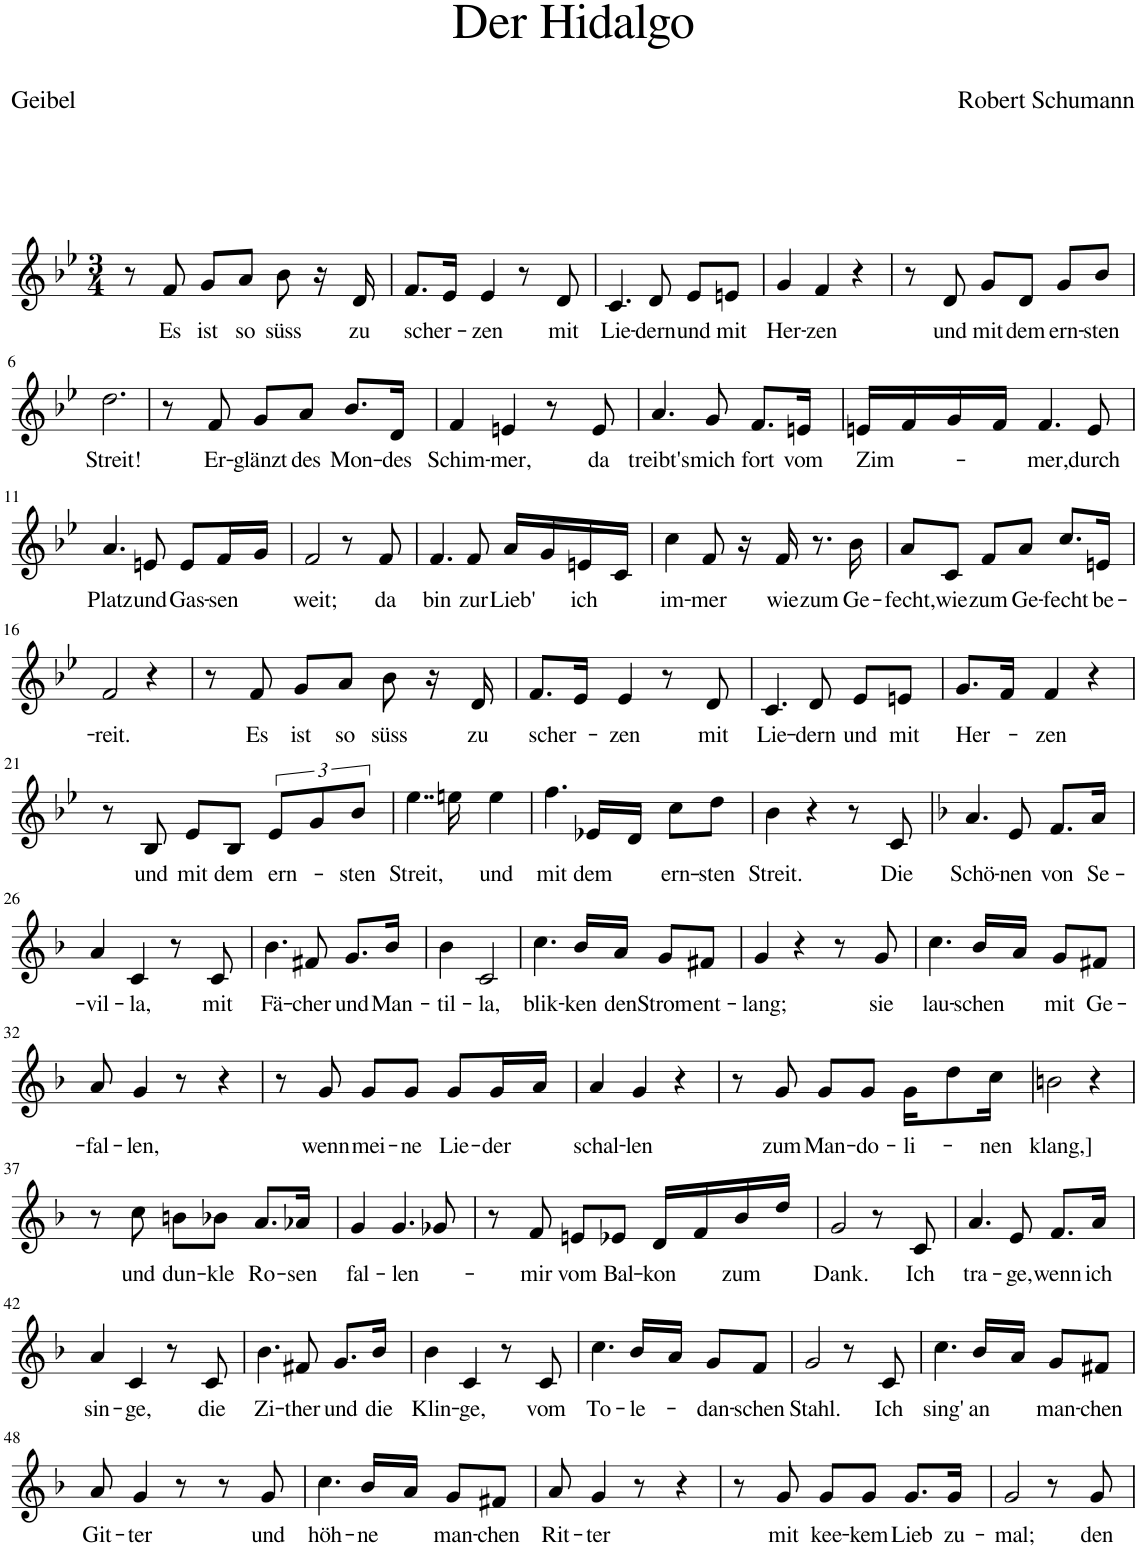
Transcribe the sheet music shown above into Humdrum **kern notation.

**kern	**text
*part1	*part1
*staff1	*staff1
*I"Piano	*
*I'Pno	*
*clefG2	*
*k[b-e-]	*
*M3/4	*
=1	=1
8r	.
!	!LO:LY:b
8f/	Es
!	!LO:LY:b
8g/L	ist
!	!LO:LY:b
8a/J	so
!	!LO:LY:b
8b-\	süss
16r	.
!	!LO:LY:b
16d/	zu
=2	=2
!	!LO:LY:b
8.f/L	scher-
16e-/Jk	.
!	!LO:LY:b
4e-/	-zen
8r	.
!	!LO:LY:b
8d/	mit
=3	=3
!	!LO:LY:b
4.c/	Lie-
!	!LO:LY:b
8d/	-dern
!	!LO:LY:b
8e-/L	und
!	!LO:LY:b
8en/J	mit
=4	=4
!	!LO:LY:b
4g/	Her-
!	!LO:LY:b
4f/	-zen
4r	.
=5	=5
8r	.
!	!LO:LY:b
8d/	und
!	!LO:LY:b
8g/L	mit
!	!LO:LY:b
8d/J	dem
!	!LO:LY:b
8g/L	ern-
!	!LO:LY:b
8b-/J	-sten
!!LO:LB:g=z
=6	=6
!	!LO:LY:b
2.dd\	Streit!
=7	=7
8r	.
!	!LO:LY:b
8f/	Er-
!	!LO:LY:b
8g/L	-glänzt
!	!LO:LY:b
8a/J	des
!	!LO:LY:b
8.b-/L	Mon-
!	!LO:LY:b
16d/Jk	-des
=8	=8
!	!LO:LY:b
4f/	Schim-
!	!LO:LY:b
4en/	-mer,
8r	.
!	!LO:LY:b
8e/	da
=9	=9
!	!LO:LY:b
4.a/	treibt's
!	!LO:LY:b
8g/	mich
!	!LO:LY:b
8.f/L	fort
!	!LO:LY:b
16en/Jk	vom
=10	=10
!	!LO:LY:b
16en/LL	Zim-
16f/	.
16g/	.
16f/JJ	.
!	!LO:LY:b
4.f/	-mer,
!	!LO:LY:b
8e/	durch
!!LO:LB:g=z
=11	=11
!	!LO:LY:b
4.a/	Platz
!	!LO:LY:b
8en/	und
!	!LO:LY:b
8e/L	Gas-
!	!LO:LY:b
16f/L	-sen
16g/JJ	.
=12	=12
!	!LO:LY:b
2f/	weit;
8r	.
!	!LO:LY:b
8f/	da
=13	=13
!	!LO:LY:b
4.f/	bin
!	!LO:LY:b
8f/	zur
!	!LO:LY:b
16a/LL	Lieb'
16g/	.
!	!LO:LY:b
16en/	ich
16c/JJ	.
=14	=14
!	!LO:LY:b
4cc\	im-
!	!LO:LY:b
8f/	-mer
16r	.
!	!LO:LY:b
16f/	wie
!	!LO:LY:b
8.r	zum
!	!LO:LY:b
16b-\	Ge-
=15	=15
!	!LO:LY:b
8a/L	-fecht,
!	!LO:LY:b
8c/J	wie
!	!LO:LY:b
8f/L	zum
!	!LO:LY:b
8a/J	Ge-
!	!LO:LY:b
8.cc/L	-fecht
!	!LO:LY:b
16en/Jk	be-
!!LO:LB:g=z
=16	=16
!	!LO:LY:b
2f/	-reit.
4r	.
=17	=17
8r	.
!	!LO:LY:b
8f/	Es
!	!LO:LY:b
8g/L	ist
!	!LO:LY:b
8a/J	so
!	!LO:LY:b
8b-\	süss
16r	.
!	!LO:LY:b
16d/	zu
=18	=18
!	!LO:LY:b
8.f/L	scher-
16e-/Jk	.
!	!LO:LY:b
4e-/	-zen
8r	.
!	!LO:LY:b
8d/	mit
=19	=19
!	!LO:LY:b
4.c/	Lie-
!	!LO:LY:b
8d/	-dern
!	!LO:LY:b
8e-/L	und
!	!LO:LY:b
8en/J	mit
=20	=20
!	!LO:LY:b
8.g/L	Her-
16f/Jk	.
!	!LO:LY:b
4f/	-zen
4r	.
!!LO:LB:g=z
=21	=21
8r	.
!	!LO:LY:b
8B-/	und
!	!LO:LY:b
8e-/L	mit
!	!LO:LY:b
8B-/J	dem
!	!LO:LY:b
12e-/L	ern-
12g/	.
!	!LO:LY:b
12b-/J	-sten
=22	=22
!	!LO:LY:b
4..ee-\	Streit,
16een\	.
!	!LO:LY:b
4ee\	und
=23	=23
!	!LO:LY:b
4.ff\	mit
!	!LO:LY:b
16e-X/LL	dem
16d/JJ	.
!	!LO:LY:b
8cc\L	ern-
!	!LO:LY:b
8dd\J	-sten
=24	=24
!	!LO:LY:b
4b-\	Streit.
4r	.
8r	.
!	!LO:LY:b
8c/	Die
=25	=25
*k[b-]	*
!	!LO:LY:b
4.a/	Schö-
!	!LO:LY:b
8e/	-nen
!	!LO:LY:b
8.f/L	von
!	!LO:LY:b
16a/Jk	Se-
!!LO:LB:g=z
=26	=26
!	!LO:LY:b
4a/	-vil-
!	!LO:LY:b
4c/	-la,
8r	.
!	!LO:LY:b
8c/	mit
=27	=27
!	!LO:LY:b
4.b-\	Fä-
!	!LO:LY:b
8f#X/	-cher
!	!LO:LY:b
8.g/L	und
!	!LO:LY:b
16b-/Jk	Man-
=28	=28
!	!LO:LY:b
4b-\	-til-
!	!LO:LY:b
2c/	-la,
=29	=29
!	!LO:LY:b
4.cc\	blik-
!	!LO:LY:b
16b-/LL	-ken
!	!LO:LY:b
16a/JJ	den
!	!LO:LY:b
8g/L	Strom
!	!LO:LY:b
8f#X/J	ent-
=30	=30
!	!LO:LY:b
4g/	-lang;
4r	.
8r	.
!	!LO:LY:b
8g/	sie
=31	=31
!	!LO:LY:b
4.cc\	lau-
!	!LO:LY:b
16b-/LL	-schen
16a/JJ	.
!	!LO:LY:b
8g/L	mit
!	!LO:LY:b
8f#X/J	Ge-
!!LO:LB:g=z
=32	=32
!	!LO:LY:b
8a/	-fal-
!	!LO:LY:b
4g/	-len,
8r	.
4r	.
=33	=33
8r	.
!	!LO:LY:b
8g/	wenn
!	!LO:LY:b
8g/L	mei-
!	!LO:LY:b
8g/J	-ne
!	!LO:LY:b
8g/L	Lie-
!	!LO:LY:b
16g/L	-der
16a/JJ	.
=34	=34
!	!LO:LY:b
4a/	schal-
!	!LO:LY:b
4g/	-len
4r	.
=35	=35
8r	.
!	!LO:LY:b
8g/	zum
!	!LO:LY:b
8g/L	Man-
!	!LO:LY:b
8g/J	-do-
!	!LO:LY:b
16g\KL	-li-
8dd\	.
!	!LO:LY:b
16cc\Jk	-nen
=36	=36
!	!LO:LY:b
2bn\	klang,]
4r	.
!!LO:LB:g=z
=37	=37
8r	.
!	!LO:LY:b
8cc\	und
!	!LO:LY:b
8bn\L	dun-
!	!LO:LY:b
8b-X\J	-kle
!	!LO:LY:b
8.a/L	Ro-
!	!LO:LY:b
16a-X/Jk	-sen
=38	=38
!	!LO:LY:b
4g/	fal-
!	!LO:LY:b
4.g/	len-
8g-X/	.
=39	=39
8r	.
!	!LO:LY:b
8f/	mir
!	!LO:LY:b
8en/L	vom
!	!LO:LY:b
8e-X/J	Bal-
!	!LO:LY:b
16d/LL	-kon
16f/	.
!	!LO:LY:b
16b-/	zum
16dd/JJ	.
=40	=40
!	!LO:LY:b
2g/	Dank.
8r	.
!	!LO:LY:b
8c/	Ich
=41	=41
!	!LO:LY:b
4.a/	tra-
!	!LO:LY:b
8e/	-ge,
!	!LO:LY:b
8.f/L	wenn
!	!LO:LY:b
16a/Jk	ich
!!LO:LB:g=z
=42	=42
!	!LO:LY:b
4a/	sin-
!	!LO:LY:b
4c/	-ge,
8r	.
!	!LO:LY:b
8c/	die
=43	=43
!	!LO:LY:b
4.b-\	Zi-
!	!LO:LY:b
8f#X/	-ther
!	!LO:LY:b
8.g/L	und
!	!LO:LY:b
16b-/Jk	die
=44	=44
!	!LO:LY:b
4b-\	Klin-
!	!LO:LY:b
4c/	-ge,
8r	.
!	!LO:LY:b
8c/	vom
=45	=45
!	!LO:LY:b
4.cc\	To-
!	!LO:LY:b
16b-/LL	-le-
16a/JJ	.
!	!LO:LY:b
8g/L	-dan-
!	!LO:LY:b
8f/J	-schen
=46	=46
!	!LO:LY:b
2g/	Stahl.
8r	.
!	!LO:LY:b
8c/	Ich
=47	=47
!	!LO:LY:b
4.cc\	sing'
!	!LO:LY:b
16b-/LL	an
16a/JJ	.
!	!LO:LY:b
8g/L	man-
!	!LO:LY:b
8f#X/J	-chen
!!LO:LB:g=z
=48	=48
!	!LO:LY:b
8a/	Git-
!	!LO:LY:b
4g/	-ter
8r	.
8r	.
!	!LO:LY:b
8g/	und
=49	=49
!	!LO:LY:b
4.cc\	höh-
!	!LO:LY:b
16b-/LL	-ne
16a/JJ	.
!	!LO:LY:b
8g/L	man-
!	!LO:LY:b
8f#X/J	-chen
=50	=50
!	!LO:LY:b
8a/	Rit-
!	!LO:LY:b
4g/	-ter
8r	.
4r	.
=51	=51
8r	.
!	!LO:LY:b
8g/	mit
!	!LO:LY:b
8g/L	kee-
!	!LO:LY:b
8g/J	-kem
!	!LO:LY:b
8.g/L	Lieb
!	!LO:LY:b
16g/Jk	zu-
=52	=52
!	!LO:LY:b
2g/	-mal;
8r	.
!	!LO:LY:b
8g/	den
=	=
*-	*-
